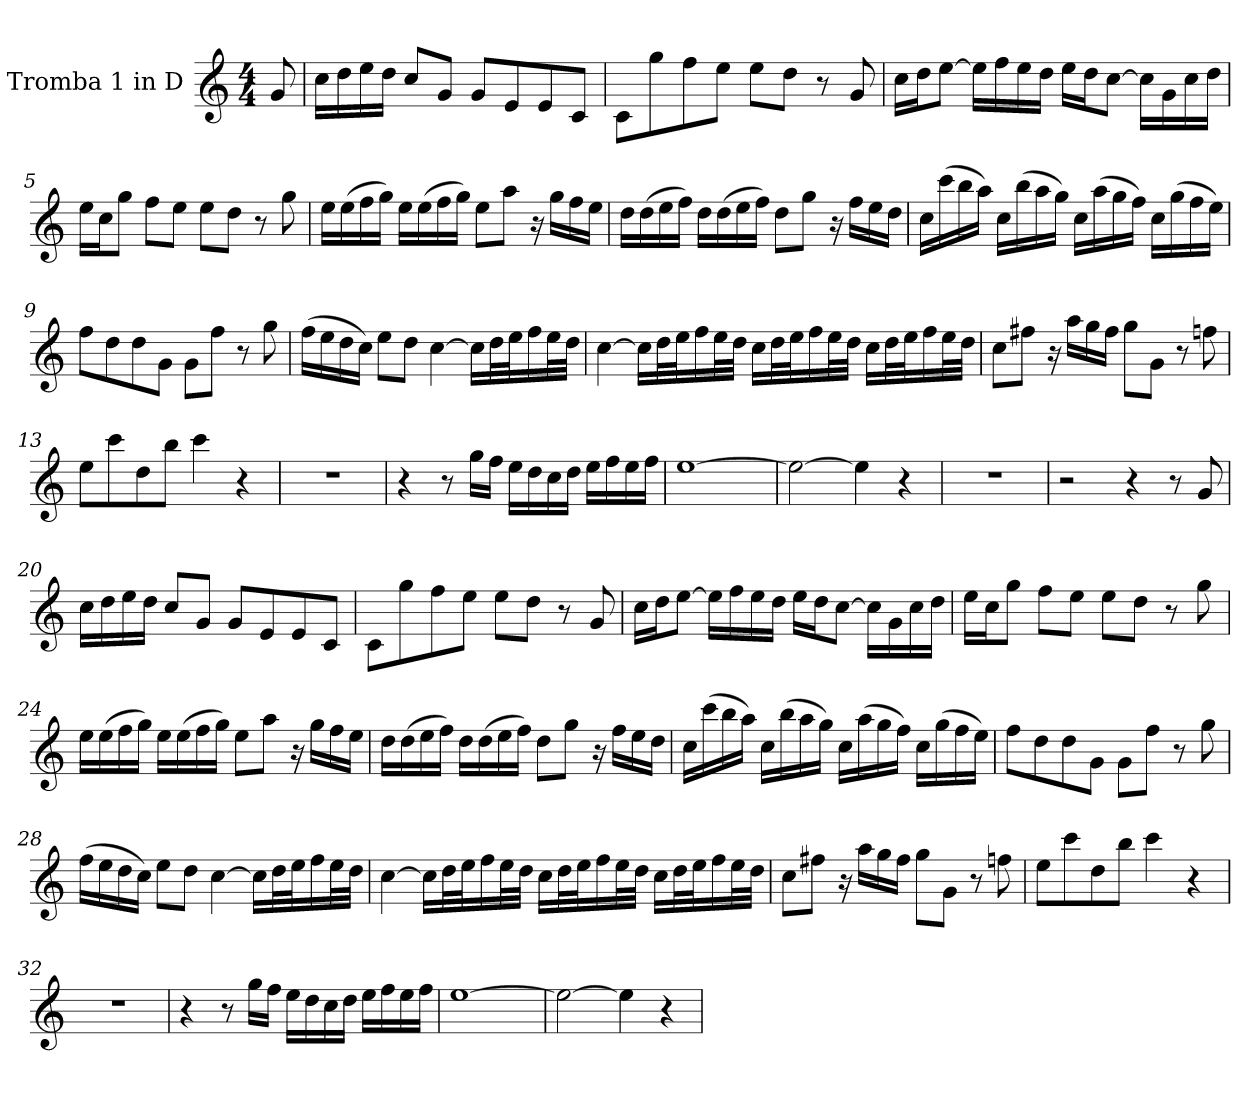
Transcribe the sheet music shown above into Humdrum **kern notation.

**kern
*part1
*staff1
*I"Tromba 1 in D
*I'Tr 1 in D
*clefG2
*ITrd-1c-2
*k[f#c#]
*M4/4
=1
8a/
=2
16dd\LL
16ee\
16ff#\
16ee\JJ
8dd/L
8a/J
8a/L
8f#/
8f#/
8d/J
=3
8d\L
8aa\
8gg\
8ff#\J
8ff#\L
8ee\J
8r
8a/
!!LO:LB:g=z
=4
16dd\LL
16ee\J
[8ff#\J
16ff#\LL]
16gg\
16ff#\
16ee\JJ
16ff#\LL
16ee\J
[8dd\J
16dd\LL]
16a\
16dd\
16ee\JJ
!!LO:LB:g=z
=5
16ff#\LL
16dd\J
8aa\J
8gg\L
8ff#\J
8ff#\L
8ee\J
8r
8aa\
=6
16ff#\LL
(16ff#\
16gg\
16aa\JJ)
16ff#\LL
(16ff#\
16gg\
16aa\JJ)
8ff#\L
8bb\J
16r
16aa\LL
16gg\
16ff#\JJ
!!LO:LB:g=z
=7
16ee\LL
(16ee\
16ff#\
16gg\JJ)
16ee\LL
(16ee\
16ff#\
16gg\JJ)
8ee\L
8aa\J
16r
16gg\LL
16ff#\
16ee\JJ
=8
16dd\LL
(16ddd\
16ccc#\
16bb\JJ)
16dd\LL
(16ccc#\
16bb\
16aa\JJ)
16dd\LL
(16bb\
16aa\
16gg\JJ)
16dd\LL
(16aa\
16gg\
16ff#\JJ)
!!LO:LB:g=z
=9
8gg\L
8ee\
8ee\
8a\J
8a\L
8gg\J
8r
8aa\
=10
(16gg\LL
16ff#\
16ee\
16dd\JJ)
8ff#\L
8ee\J
[4dd\
16dd\LL]
32ee\L
32ff#\J
16gg\
32ff#\L
32ee\JJJ
!!LO:LB:g=z
=11
[4dd\
16dd\LL]
32ee\L
32ff#\J
16gg\
32ff#\L
32ee\JJJ
16dd\LL
32ee\L
32ff#\J
16gg\
32ff#\L
32ee\JJJ
16dd\LL
32ee\L
32ff#\J
16gg\
32ff#\L
32ee\JJJ
!!LO:LB:g=z
=12
8dd\L
8gg#X\J
16r
16bb\LL
16aa\
16gg#\JJ
8aa\L
8a\J
8r
8ggn\
=13
8ff#\L
8ddd\
8ee\
8ccc#\J
4ddd\
4r
=14
1r
=15
4r
8r
16aa\LL
16gg\JJ
16ff#\LL
16ee\
16dd\
16ee\JJ
16ff#\LL
16gg\
16ff#\
16gg\JJ
!!LO:LB:g=z
=16
[1ff#
=17
2ff#\_
4ff#\]
4r
=18
1r
=19
2r
4r
8r
8a/
=20
16dd\LL
16ee\
16ff#\
16ee\JJ
8dd/L
8a/J
8a/L
8f#/
8f#/
8d/J
!!LO:LB:g=z
=21
8d\L
8aa\
8gg\
8ff#\J
8ff#\L
8ee\J
8r
8a/
=22
16dd\LL
16ee\J
[8ff#\J
16ff#\LL]
16gg\
16ff#\
16ee\JJ
16ff#\LL
16ee\J
[8dd\J
16dd\LL]
16a\
16dd\
16ee\JJ
=23
16ff#\LL
16dd\J
8aa\J
8gg\L
8ff#\J
8ff#\L
8ee\J
8r
8aa\
!!LO:LB:g=z
=24
16ff#\LL
(16ff#\
16gg\
16aa\JJ)
16ff#\LL
(16ff#\
16gg\
16aa\JJ)
8ff#\L
8bb\J
16r
16aa\LL
16gg\
16ff#\JJ
=25
16ee\LL
(16ee\
16ff#\
16gg\JJ)
16ee\LL
(16ee\
16ff#\
16gg\JJ)
8ee\L
8aa\J
16r
16gg\LL
16ff#\
16ee\JJ
!!LO:LB:g=z
=26
16dd\LL
(16ddd\
16ccc#\
16bb\JJ)
16dd\LL
(16ccc#\
16bb\
16aa\JJ)
16dd\LL
(16bb\
16aa\
16gg\JJ)
16dd\LL
(16aa\
16gg\
16ff#\JJ)
!!LO:LB:g=z
=27
8gg\L
8ee\
8ee\
8a\J
8a\L
8gg\J
8r
8aa\
=28
(16gg\LL
16ff#\
16ee\
16dd\JJ)
8ff#\L
8ee\J
[4dd\
16dd\LL]
32ee\L
32ff#\J
16gg\
32ff#\L
32ee\JJJ
!!LO:PB:g=z
=29
[4dd\
16dd\LL]
32ee\L
32ff#\J
16gg\
32ff#\L
32ee\JJJ
16dd\LL
32ee\L
32ff#\J
16gg\
32ff#\L
32ee\JJJ
16dd\LL
32ee\L
32ff#\J
16gg\
32ff#\L
32ee\JJJ
!!LO:LB:g=z
=30
8dd\L
8gg#X\J
16r
16bb\LL
16aa\
16gg#\JJ
8aa\L
8a\J
8r
8ggn\
=31
8ff#\L
8ddd\
8ee\
8ccc#\J
4ddd\
4r
=32
1r
=33
4r
8r
16aa\LL
16gg\JJ
16ff#\LL
16ee\
16dd\
16ee\JJ
16ff#\LL
16gg\
16ff#\
16gg\JJ
!!LO:LB:g=z
=34
[1ff#
=35
2ff#\_
4ff#\]
4r
=
*-
